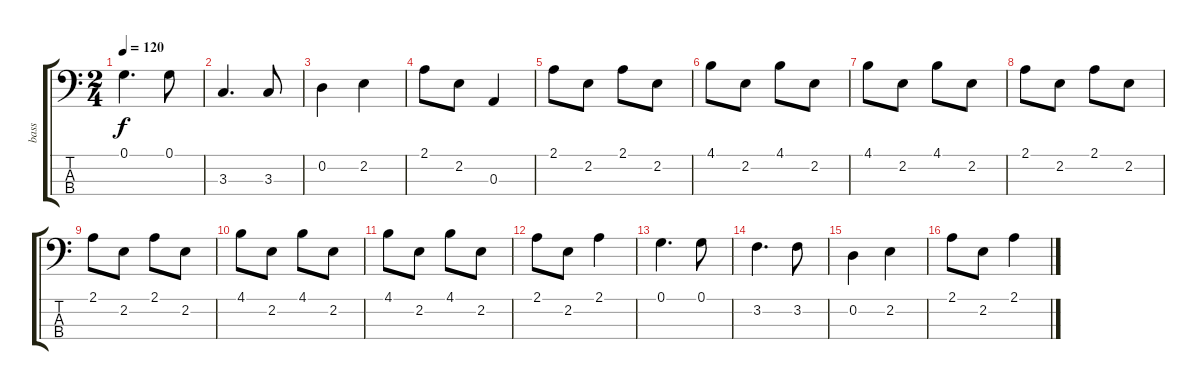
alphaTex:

\track ("bass" "bass") {instrument electricbasspick}
\staff {score tabs}
\tuning (G2 D2 A1 E1) {hide}
\ts (2 4)
\tempo 120
\clef f4
\ks c
0.1.4{d dy f} 0.1.8 |
3.3.4{d} 3.3.8 |
0.2.4 2.2.4 |
2.1.8 2.2.8 0.3.4 |
2.1.8 2.2.8 2.1.8 2.2.8 |
4.1.8 2.2.8 4.1.8 2.2.8 |
4.1.8 2.2.8 4.1.8 2.2.8 |
2.1.8 2.2.8 2.1.8 2.2.8 |
2.1.8 2.2.8 2.1.8 2.2.8 |
4.1.8 2.2.8 4.1.8 2.2.8 |
4.1.8 2.2.8 4.1.8 2.2.8 |
2.1.8 2.2.8 2.1.4 |
0.1.4{d} 0.1.8 |
3.2.4{d} 3.2.8 |
0.2.4 2.2.4 |
2.1.8 2.2.8 2.1.4
